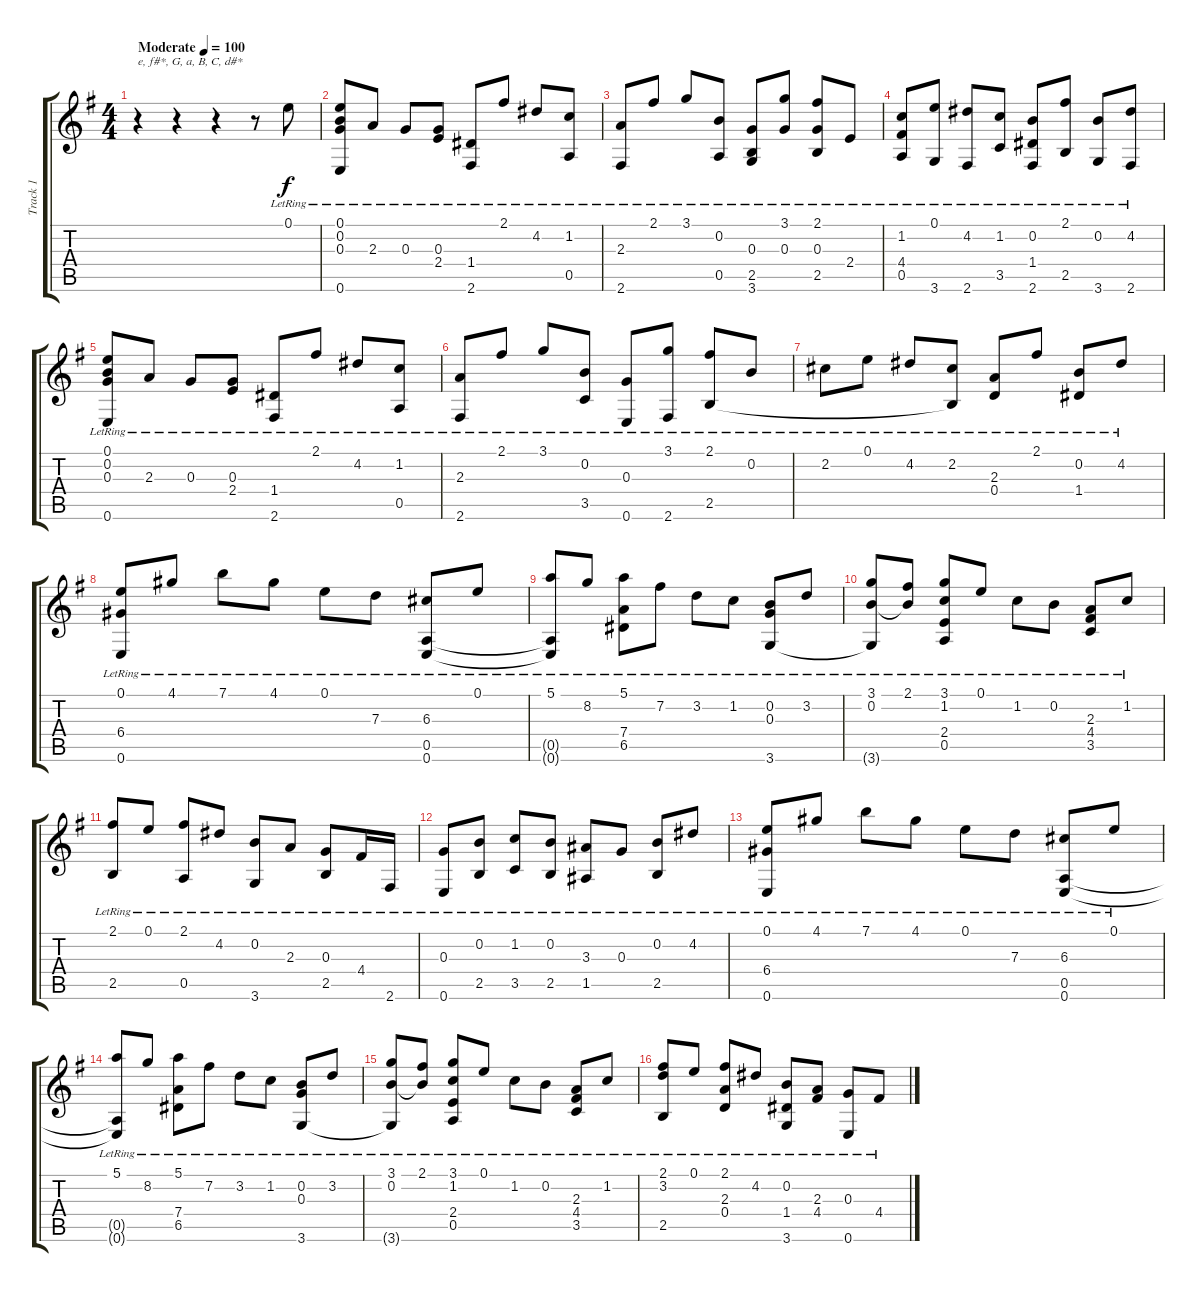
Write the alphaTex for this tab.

\track ("Track 1" "Track 1") {instrument acousticguitarnylon}
\staff {score tabs}
\tuning (E4 B3 G3 D3 A2 E2) {hide}
\ts (4 4)
\tempo (100 "Moderate")
\clef g2
\ks eminor
r.4{txt "e, f#*, G, a, B, C, d#*" dy f instrument acousticguitarnylon} r.4 r.4 r.8 0.1{lr}.8 |
(0.1{lr} 0.2{lr} 0.3{lr} 0.6{lr}).8 2.3{lr}.8 0.3{lr}.8 (0.3{lr} 2.4{lr}).8 (1.4{lr} 2.6{lr}).8 2.1{lr}.8 4.2{lr}.8 (1.2{lr} 0.5{lr}).8 |
(2.3{lr} 2.6{lr}).8 2.1{lr}.8 3.1{lr}.8 (0.2{lr} 0.5{lr}).8 (0.3{lr} 2.5{lr} 3.6{lr}).8 (3.1{lr} 0.3{lr}).8 (2.1{lr} 0.3{lr} 2.5{lr}).8 2.4{lr}.8 |
(1.2{lr} 4.4{lr} 0.5{lr}).8 (0.1{lr} 3.6{lr}).8 (4.2{lr} 2.6{lr}).8 (1.2{lr} 3.5{lr}).8 (0.2{lr} 1.4{lr} 2.6{lr}).8 (2.1{lr} 2.5{lr}).8 (0.2{lr} 3.6{lr}).8 (4.2{lr} 2.6{lr}).8 |
(0.1{lr} 0.2{lr} 0.3{lr} 0.6{lr}).8 2.3{lr}.8 0.3{lr}.8 (0.3{lr} 2.4{lr}).8 (1.4{lr} 2.6{lr}).8 2.1{lr}.8 4.2{lr}.8 (1.2{lr} 0.5{lr}).8 |
(2.3{lr} 2.6{lr}).8 2.1{lr}.8 3.1{lr}.8 (0.2{lr} 3.5{lr}).8 (0.3{lr} 0.6{lr}).8 (3.1{lr} 2.6{lr}).8 (2.1{lr} 2.5{lr}).8 0.2{lr}.8 |
2.2{lr}.8 0.1{lr}.8 4.2{lr}.8 (2.2{lr} 2.5{t}).8 (2.3{lr} 0.4{lr}).8 2.1{lr}.8 (0.2{lr} 1.4{lr}).8 4.2{lr}.8 |
(0.1{lr} 6.4{lr} 0.6{lr}).8 4.1{lr}.8 7.1{lr}.8 4.1{lr}.8 0.1{lr}.8 7.3{lr}.8 (6.3{lr} 0.5{lr} 0.6{lr}).8 0.1{lr}.8 |
(5.1{lr} 0.5{t} 0.6{t}).8 8.2{lr}.8 (5.1{lr} 7.4{lr} 6.5{lr}).8 7.2{lr}.8 3.2{lr}.8 1.2{lr}.8 (0.2{lr} 0.3{lr} 3.6{lr}).8 3.2{lr}.8 |
(3.1{lr} 0.2{lr} 3.6{t}).8 (2.1{lr} 0.2{t}).8 (3.1{lr} 1.2{lr} 2.4{lr} 0.5{lr}).8 0.1{lr}.8 1.2{lr}.8 0.2{lr}.8 (2.3{lr} 4.4{lr} 3.5{lr}).8 1.2{lr}.8 |
(2.1{lr} 2.5{lr}).8 0.1{lr}.8 (2.1{lr} 0.5{lr}).8 4.2{lr}.8 (0.2{lr} 3.6{lr}).8 2.3{lr}.8 (0.3{lr} 2.5{lr}).8 4.4{lr}.16 2.6{lr}.16 |
(0.3{lr} 0.6{lr}).8 (0.2{lr} 2.5{lr}).8 (1.2{lr} 3.5{lr}).8 (0.2{lr} 2.5{lr}).8 (3.3{lr} 1.5{lr}).8 0.3{lr}.8 (0.2{lr} 2.5{lr}).8 4.2{lr}.8 |
(0.1{lr} 6.4{lr} 0.6{lr}).8 4.1{lr}.8 7.1{lr}.8 4.1{lr}.8 0.1{lr}.8 7.3{lr}.8 (6.3{lr} 0.5{lr} 0.6{lr}).8 0.1{lr}.8 |
(5.1{lr} 0.5{t} 0.6{t}).8 8.2{lr}.8 (5.1{lr} 7.4{lr} 6.5{lr}).8 7.2{lr}.8 3.2{lr}.8 1.2{lr}.8 (0.2{lr} 0.3{lr} 3.6{lr}).8 3.2{lr}.8 |
(3.1{lr} 0.2{lr} 3.6{t}).8 (2.1{lr} 0.2{t}).8 (3.1{lr} 1.2{lr} 2.4{lr} 0.5{lr}).8 0.1{lr}.8 1.2{lr}.8 0.2{lr}.8 (2.3{lr} 4.4{lr} 3.5{lr}).8 1.2{lr}.8 |
(2.1{lr} 3.2{lr} 2.5{lr}).8 0.1{lr}.8 (2.1{lr} 2.3{lr} 0.4{lr}).8 4.2{lr}.8 (0.2{lr} 1.4{lr} 3.6{lr}).8 (2.3{lr} 4.4{lr}).8 (0.3{lr} 0.6{lr}).8 4.4{lr}.8
